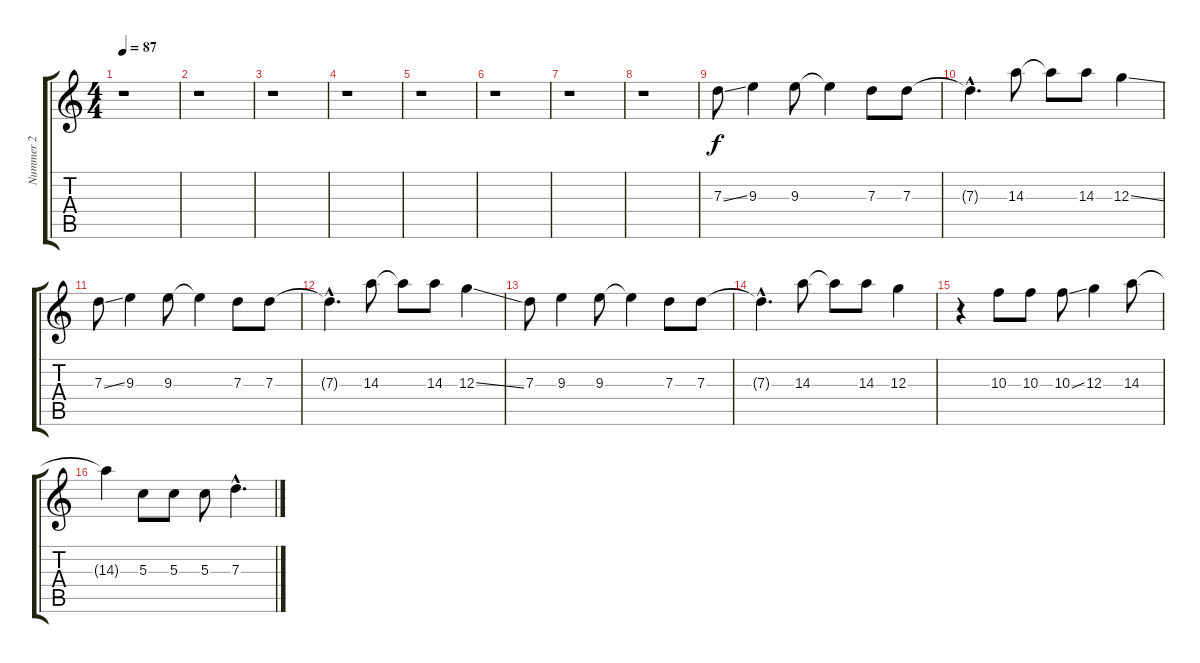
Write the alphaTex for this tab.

\track ("Nummer 2" "Nummer 2") {instrument electricguitarclean}
\staff {score tabs}
\tuning (E4 B3 G3 D3 A2 E2) {hide}
\ts (4 4)
\tempo 87
\clef g2
\ks c
r.1{dy f} |
r.1 |
r.1 |
r.1 |
r.1 |
r.1 |
r.1 |
r.1 |
7.3{ss}.8 9.3.4 9.3.8 9.3{t}.4 7.3.8 7.3.8 |
7.3{hac t}.4{d} 14.3.8 14.3{t}.8 14.3.8 12.3{ss}.4 |
7.3{ss}.8 9.3.4 9.3.8 9.3{t}.4 7.3.8 7.3.8 |
7.3{hac t}.4{d} 14.3.8 14.3{t}.8 14.3.8 12.3{ss}.4 |
7.3.8 9.3.4 9.3.8 9.3{t}.4 7.3.8 7.3.8 |
7.3{hac t}.4{d} 14.3.8 14.3{t}.8 14.3.8 12.3.4 |
r.4 10.3.8 10.3.8 10.3{ss}.8 12.3.4 14.3.8 |
14.3{t}.4 5.3.8 5.3.8 5.3.8 7.3{hac}.4{d}
